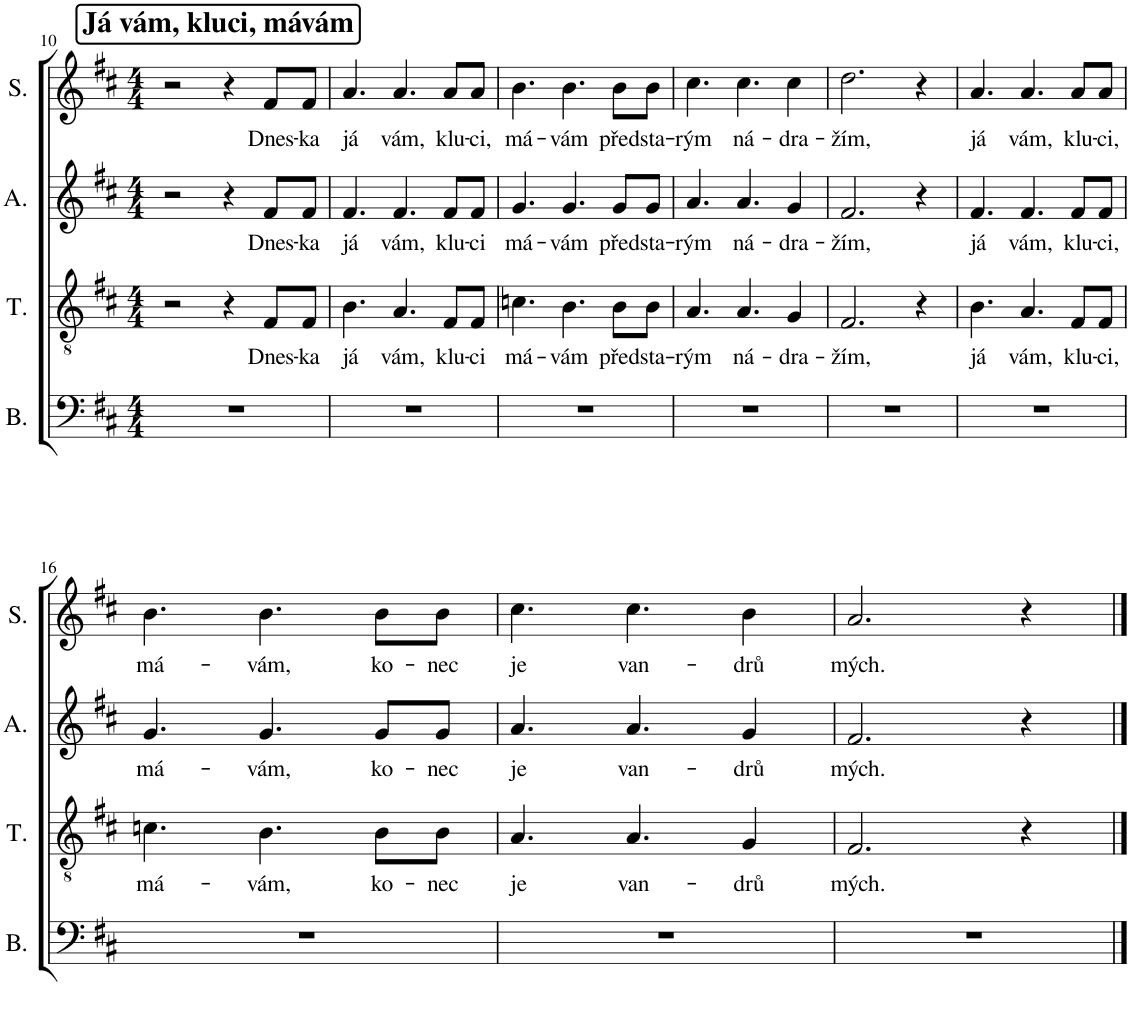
**kern	**kern	**text	**kern	**text	**kern	**text
*part4	*part3	*part3	*part2	*part2	*part1	*part1
*staff4	*staff3	*staff3	*staff2	*staff2	*staff1	*staff1
*I"Bass	*I"Tenor	*	*I"Alto	*	*I"Soprano	*
*I'B.	*I'T.	*	*I'A.	*	*I'S.	*
!!LO:PB:g=z
*clefF4	*clefGv2	*	*clefG2	*	*clefG2	*
*k[f#c#]	*k[f#c#]	*	*k[f#c#]	*	*k[f#c#]	*
*M4/4	*M4/4	*	*M4/4	*	*M4/4	*
!!LO:REH:place=s1:a:B:cj:fs=14:t=Já vám, kluci, mávám
=10	=10	=10	=10	=10	=10	=10
1r	2r	.	2r	.	2r	.
.	4r	.	4r	.	4r	.
!	!	!LO:LY:b	!	!LO:LY:b	!	!LO:LY:b
.	8F#/L	Dnes-	8f#/L	Dnes-	8f#/L	Dnes-
!	!	!LO:LY:b	!	!LO:LY:b	!	!LO:LY:b
.	8F#/J	-ka	8f#/J	-ka	8f#/J	-ka
=11	=11	=11	=11	=11	=11	=11
!	!	!LO:LY:b	!	!LO:LY:b	!	!LO:LY:b
1r	4.B\	já	4.f#/	já	4.a/	já
!	!	!LO:LY:b	!	!LO:LY:b	!	!LO:LY:b
.	4.A/	vám,	4.f#/	vám,	4.a/	vám,
!	!	!LO:LY:b	!	!LO:LY:b	!	!LO:LY:b
.	8F#/L	klu-	8f#/L	klu-	8a/L	klu-
!	!	!LO:LY:b	!	!LO:LY:b	!	!LO:LY:b
.	8F#/J	-ci	8f#/J	-ci	8a/J	-ci,
=12	=12	=12	=12	=12	=12	=12
!	!	!LO:LY:b	!	!LO:LY:b	!	!LO:LY:b
1r	4.cn\	má-	4.g/	má-	4.b\	má-
!	!	!LO:LY:b	!	!LO:LY:b	!	!LO:LY:b
.	4.B\	-vám	4.g/	-vám	4.b\	-vám
!	!	!LO:LY:b	!	!LO:LY:b	!	!LO:LY:b
.	8B\L	před	8g/L	před	8b\L	před
!	!	!LO:LY:b	!	!LO:LY:b	!	!LO:LY:b
.	8B\J	sta-	8g/J	sta-	8b\J	sta-
=13	=13	=13	=13	=13	=13	=13
!	!	!LO:LY:b	!	!LO:LY:b	!	!LO:LY:b
1r	4.A/	-rým	4.a/	-rým	4.cc#\	-rým
!	!	!LO:LY:b	!	!LO:LY:b	!	!LO:LY:b
.	4.A/	ná-	4.a/	ná-	4.cc#\	ná-
!	!	!LO:LY:b	!	!LO:LY:b	!	!LO:LY:b
.	4G/	-dra-	4g/	-dra-	4cc#\	-dra-
=14	=14	=14	=14	=14	=14	=14
!	!	!LO:LY:b	!	!LO:LY:b	!	!LO:LY:b
1r	2.F#/	-žím,	2.f#/	-žím,	2.dd\	-žím,
.	4r	.	4r	.	4r	.
=15	=15	=15	=15	=15	=15	=15
!	!	!LO:LY:b	!	!LO:LY:b	!	!LO:LY:b
1r	4.B\	já	4.f#/	já	4.a/	já
!	!	!LO:LY:b	!	!LO:LY:b	!	!LO:LY:b
.	4.A/	vám,	4.f#/	vám,	4.a/	vám,
!	!	!LO:LY:b	!	!LO:LY:b	!	!LO:LY:b
.	8F#/L	klu-	8f#/L	klu-	8a/L	klu-
!	!	!LO:LY:b	!	!LO:LY:b	!	!LO:LY:b
.	8F#/J	-ci,	8f#/J	-ci,	8a/J	-ci,
!!LO:LB:g=z
=16	=16	=16	=16	=16	=16	=16
!	!	!LO:LY:b	!	!LO:LY:b	!	!LO:LY:b
1r	4.cn\	má-	4.g/	má-	4.b\	má-
!	!	!LO:LY:b	!	!LO:LY:b	!	!LO:LY:b
.	4.B\	-vám,	4.g/	-vám,	4.b\	-vám,
!	!	!LO:LY:b	!	!LO:LY:b	!	!LO:LY:b
.	8B\L	ko-	8g/L	ko-	8b\L	ko-
!	!	!LO:LY:b	!	!LO:LY:b	!	!LO:LY:b
.	8B\J	-nec	8g/J	-nec	8b\J	-nec
=17	=17	=17	=17	=17	=17	=17
!	!	!LO:LY:b	!	!LO:LY:b	!	!LO:LY:b
1r	4.A/	je	4.a/	je	4.cc#\	je
!	!	!LO:LY:b	!	!LO:LY:b	!	!LO:LY:b
.	4.A/	van-	4.a/	van-	4.cc#\	van-
!	!	!LO:LY:b	!	!LO:LY:b	!	!LO:LY:b
.	4G/	-drů	4g/	-drů	4b\	-drů
=18	=18	=18	=18	=18	=18	=18
!	!	!LO:LY:b	!	!LO:LY:b	!	!LO:LY:b
1r	2.F#/	mých.	2.f#/	mých.	2.a/	mých.
.	4r	.	4r	.	4r	.
==	==	==	==	==	==	==
*-	*-	*-	*-	*-	*-	*-
